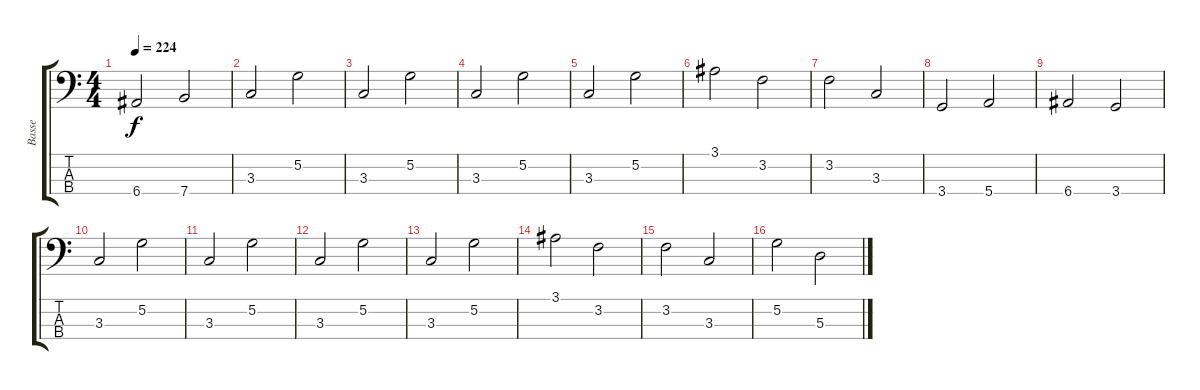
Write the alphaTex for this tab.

\track ("Basse" "Basse") {instrument acousticbass}
\staff {score tabs}
\tuning (G2 D2 A1 E1) {hide}
\ts (4 4)
\tempo 224
\clef f4
\ks c
6.4.2{dy f} 7.4.2 |
3.3.2 5.2.2 |
3.3.2 5.2.2 |
3.3.2 5.2.2 |
3.3.2 5.2.2 |
3.1.2 3.2.2 |
3.2.2 3.3.2 |
3.4.2 5.4.2 |
6.4.2 3.4.2 |
3.3.2 5.2.2 |
3.3.2 5.2.2 |
3.3.2 5.2.2 |
3.3.2 5.2.2 |
3.1.2 3.2.2 |
3.2.2 3.3.2 |
5.2.2 5.3.2
